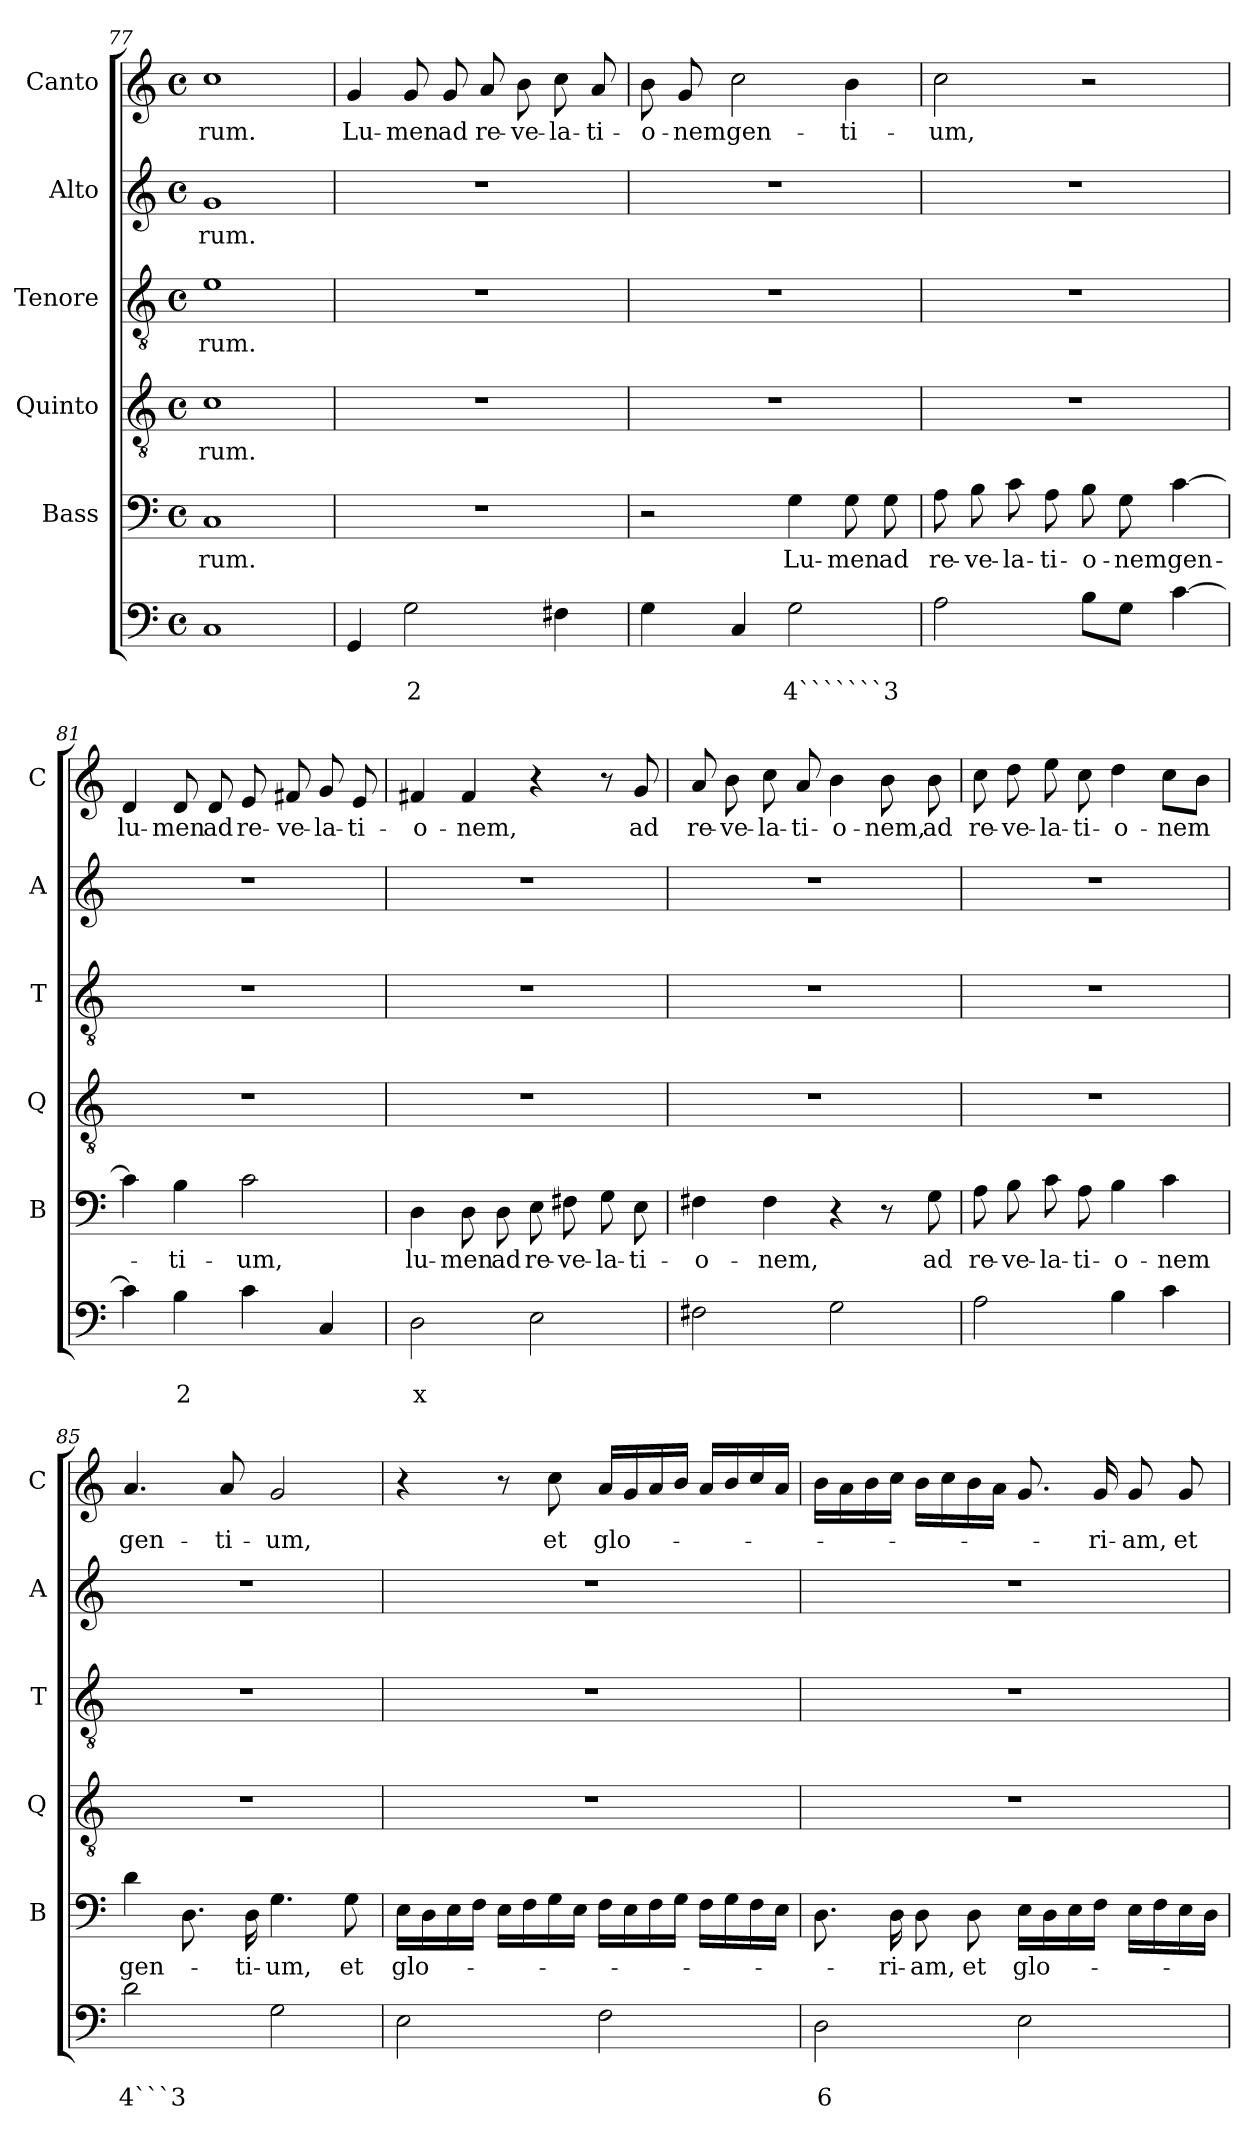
**kern	**text	**text	**kern	**text	**kern	**text	**kern	**text	**kern	**text	**kern	**text
*part6	*part6	*part6	*part5	*part5	*part4	*part4	*part3	*part3	*part2	*part2	*part1	*part1
*staff6	*staff6	*staff6	*staff5	*staff5	*staff4	*staff4	*staff3	*staff3	*staff2	*staff2	*staff1	*staff1
*	*	*	*I"Bass	*	*I"Quinto	*	*I"Tenore	*	*I"Alto	*	*I"Canto	*
*	*	*	*I'B	*	*I'Q	*	*I'T	*	*I'A	*	*I'C	*
*clefF4	*	*	*clefF4	*	*clefGv2	*	*clefGv2	*	*clefG2	*	*clefG2	*
*k[]	*	*	*k[]	*	*k[]	*	*k[]	*	*k[]	*	*k[]	*
*C:	*	*	*C:	*	*C:	*	*C:	*	*C:	*	*C:	*
*M4/4	*	*	*M4/4	*	*M4/4	*	*M4/4	*	*M4/4	*	*M4/4	*
*met(c)	*	*	*met(c)	*	*met(c)	*	*met(c)	*	*met(c)	*	*met(c)	*
=77	=77	=77	=77	=77	=77	=77	=77	=77	=77	=77	=77	=77
!	!	!	!	!LO:LY:b	!	!LO:LY:b	!	!LO:LY:b	!	!LO:LY:b	!	!LO:LY:b
1C	.	.	1C	-rum.	1c	-rum.	1e	-rum.	1g	-rum.	1cc	-rum.
=78	=78	=78	=78	=78	=78	=78	=78	=78	=78	=78	=78	=78
!	!	!	!	!	!	!	!	!	!	!	!	!LO:LY:b
4GG/	.	.	1r	.	1r	.	1r	.	1r	.	4g/	Lu-
!	!	!LO:LY:b	!	!	!	!	!	!	!	!	!	!LO:LY:b
2G\	.	2	.	.	.	.	.	.	.	.	8g/	-men
!	!	!	!	!	!	!	!	!	!	!	!	!LO:LY:b
.	.	.	.	.	.	.	.	.	.	.	8g/	ad
!	!	!	!	!	!	!	!	!	!	!	!	!LO:LY:b
.	.	.	.	.	.	.	.	.	.	.	8a/	re-
!	!	!	!	!	!	!	!	!	!	!	!	!LO:LY:b
.	.	.	.	.	.	.	.	.	.	.	8b\	-ve-
!	!	!	!	!	!	!	!	!	!	!	!	!LO:LY:b
4F#X\	.	.	.	.	.	.	.	.	.	.	8cc\	-la-
!	!	!	!	!	!	!	!	!	!	!	!	!LO:LY:b
.	.	.	.	.	.	.	.	.	.	.	8a/	-ti-
=79	=79	=79	=79	=79	=79	=79	=79	=79	=79	=79	=79	=79
!	!	!	!	!	!	!	!	!	!	!	!	!LO:LY:b
4G\	.	.	2r	.	1r	.	1r	.	1r	.	8b\	-o-
!	!	!	!	!	!	!	!	!	!	!	!	!LO:LY:b
.	.	.	.	.	.	.	.	.	.	.	8g/	-nem
!	!	!	!	!	!	!	!	!	!	!	!	!LO:LY:b
4C/	.	.	.	.	.	.	.	.	.	.	2cc\	gen-
!	!	!LO:LY:b	!	!LO:LY:b	!	!	!	!	!	!	!	!
2G\	.	4```````3	4G\	Lu-	.	.	.	.	.	.	.	.
!	!	!	!	!LO:LY:b	!	!	!	!	!	!	!	!LO:LY:b
.	.	.	8G\	-men	.	.	.	.	.	.	4b\	-ti-
!	!	!	!	!LO:LY:b	!	!	!	!	!	!	!	!
.	.	.	8G\	ad	.	.	.	.	.	.	.	.
=80	=80	=80	=80	=80	=80	=80	=80	=80	=80	=80	=80	=80
!	!	!	!	!LO:LY:b	!	!	!	!	!	!	!	!LO:LY:b
2A\	.	.	8A\	re-	1r	.	1r	.	1r	.	2cc\	-um,
!	!	!	!	!LO:LY:b	!	!	!	!	!	!	!	!
.	.	.	8B\	-ve-	.	.	.	.	.	.	.	.
!	!	!	!	!LO:LY:b	!	!	!	!	!	!	!	!
.	.	.	8c\	-la-	.	.	.	.	.	.	.	.
!	!	!	!	!LO:LY:b	!	!	!	!	!	!	!	!
.	.	.	8A\	-ti-	.	.	.	.	.	.	.	.
!	!	!	!	!LO:LY:b	!	!	!	!	!	!	!	!
8B\L	.	.	8B\	-o-	.	.	.	.	.	.	2r	.
!	!	!	!	!LO:LY:b	!	!	!	!	!	!	!	!
8G\J	.	.	8G\	-nem	.	.	.	.	.	.	.	.
!	!	!	!	!LO:LY:b	!	!	!	!	!	!	!	!
[4c\	.	.	[4c\	gen-	.	.	.	.	.	.	.	.
!!LO:LB:g=z
=81	=81	=81	=81	=81	=81	=81	=81	=81	=81	=81	=81	=81
!	!	!	!	!	!	!	!	!	!	!	!	!LO:LY:b
4c\]	.	.	4c\]	.	1r	.	1r	.	1r	.	4d/	lu-
!	!	!LO:LY:b	!	!LO:LY:b	!	!	!	!	!	!	!	!LO:LY:b
4B\	.	2	4B\	-ti-	.	.	.	.	.	.	8d/	-men
!	!	!	!	!	!	!	!	!	!	!	!	!LO:LY:b
.	.	.	.	.	.	.	.	.	.	.	8d/	ad
!	!	!	!	!LO:LY:b	!	!	!	!	!	!	!	!LO:LY:b
4c\	.	.	2c\	-um,	.	.	.	.	.	.	8e/	re-
!	!	!	!	!	!	!	!	!	!	!	!	!LO:LY:b
.	.	.	.	.	.	.	.	.	.	.	8f#X/	-ve-
!	!	!	!	!	!	!	!	!	!	!	!	!LO:LY:b
4C/	.	.	.	.	.	.	.	.	.	.	8g/	-la-
!	!	!	!	!	!	!	!	!	!	!	!	!LO:LY:b
.	.	.	.	.	.	.	.	.	.	.	8e/	-ti-
=82	=82	=82	=82	=82	=82	=82	=82	=82	=82	=82	=82	=82
!	!	!LO:LY:b	!	!LO:LY:b	!	!	!	!	!	!	!	!LO:LY:b
2D\	.	x	4D\	lu-	1r	.	1r	.	1r	.	4f#X/	-o-
!	!	!	!	!LO:LY:b	!	!	!	!	!	!	!	!LO:LY:b
.	.	.	8D\	-men	.	.	.	.	.	.	4f#/	-nem,
!	!	!	!	!LO:LY:b	!	!	!	!	!	!	!	!
.	.	.	8D\	ad	.	.	.	.	.	.	.	.
!	!	!	!	!LO:LY:b	!	!	!	!	!	!	!	!
2E\	.	.	8E\	re-	.	.	.	.	.	.	4r	.
!	!	!	!	!LO:LY:b	!	!	!	!	!	!	!	!
.	.	.	8F#X\	-ve-	.	.	.	.	.	.	.	.
!	!	!	!	!LO:LY:b	!	!	!	!	!	!	!	!
.	.	.	8G\	-la-	.	.	.	.	.	.	8r	.
!	!	!	!	!LO:LY:b	!	!	!	!	!	!	!	!LO:LY:b
.	.	.	8E\	-ti-	.	.	.	.	.	.	8g/	ad
=83	=83	=83	=83	=83	=83	=83	=83	=83	=83	=83	=83	=83
!	!	!	!	!LO:LY:b	!	!	!	!	!	!	!	!LO:LY:b
2F#X\	.	.	4F#X\	-o-	1r	.	1r	.	1r	.	8a/	re-
!	!	!	!	!	!	!	!	!	!	!	!	!LO:LY:b
.	.	.	.	.	.	.	.	.	.	.	8b\	-ve-
!	!	!	!	!LO:LY:b	!	!	!	!	!	!	!	!LO:LY:b
.	.	.	4F#\	-nem,	.	.	.	.	.	.	8cc\	-la-
!	!	!	!	!	!	!	!	!	!	!	!	!LO:LY:b
.	.	.	.	.	.	.	.	.	.	.	8a/	-ti-
!	!	!	!	!	!	!	!	!	!	!	!	!LO:LY:b
2G\	.	.	4r	.	.	.	.	.	.	.	4b\	-o-
!	!	!	!	!	!	!	!	!	!	!	!	!LO:LY:b
.	.	.	8r	.	.	.	.	.	.	.	8b\	-nem,
!	!	!	!	!LO:LY:b	!	!	!	!	!	!	!	!LO:LY:b
.	.	.	8G\	ad	.	.	.	.	.	.	8b\	ad
=84	=84	=84	=84	=84	=84	=84	=84	=84	=84	=84	=84	=84
!	!	!	!	!LO:LY:b	!	!	!	!	!	!	!	!LO:LY:b
2A\	.	.	8A\	re-	1r	.	1r	.	1r	.	8cc\	re-
!	!	!	!	!LO:LY:b	!	!	!	!	!	!	!	!LO:LY:b
.	.	.	8B\	-ve-	.	.	.	.	.	.	8dd\	-ve-
!	!	!	!	!LO:LY:b	!	!	!	!	!	!	!	!LO:LY:b
.	.	.	8c\	-la-	.	.	.	.	.	.	8ee\	-la-
!	!	!	!	!LO:LY:b	!	!	!	!	!	!	!	!LO:LY:b
.	.	.	8A\	-ti-	.	.	.	.	.	.	8cc\	-ti-
!	!	!	!	!LO:LY:b	!	!	!	!	!	!	!	!LO:LY:b
4B\	.	.	4B\	-o-	.	.	.	.	.	.	4dd\	-o-
!	!	!	!	!LO:LY:b	!	!	!	!	!	!	!	!LO:LY:b
4c\	.	.	4c\	-nem	.	.	.	.	.	.	8cc\L	-nem
.	.	.	.	.	.	.	.	.	.	.	8b\J	.
=85	=85	=85	=85	=85	=85	=85	=85	=85	=85	=85	=85	=85
!	!	!LO:LY:b	!	!LO:LY:b	!	!	!	!	!	!	!	!LO:LY:b
2d\	.	4```3	4d\	gen-	1r	.	1r	.	1r	.	4.a/	gen-
.	.	.	8.D\	.	.	.	.	.	.	.	.	.
!	!	!	!	!	!	!	!	!	!	!	!	!LO:LY:b
.	.	.	.	.	.	.	.	.	.	.	8a/	-ti-
!	!	!	!	!LO:LY:b	!	!	!	!	!	!	!	!
.	.	.	16D\	-ti-	.	.	.	.	.	.	.	.
!	!	!	!	!LO:LY:b	!	!	!	!	!	!	!	!LO:LY:b
2G\	.	.	4.G\	-um,	.	.	.	.	.	.	2g/	-um,
!	!	!	!	!LO:LY:b	!	!	!	!	!	!	!	!
.	.	.	8G\	et	.	.	.	.	.	.	.	.
!!LO:PB:g=z
=86	=86	=86	=86	=86	=86	=86	=86	=86	=86	=86	=86	=86
!	!	!	!	!LO:LY:b	!	!	!	!	!	!	!	!
2E\	.	.	16E\LL	glo-	1r	.	1r	.	1r	.	4r	.
.	.	.	16D\	.	.	.	.	.	.	.	.	.
.	.	.	16E\	.	.	.	.	.	.	.	.	.
.	.	.	16F\JJ	.	.	.	.	.	.	.	.	.
.	.	.	16E\LL	.	.	.	.	.	.	.	8r	.
.	.	.	16F\	.	.	.	.	.	.	.	.	.
!	!	!	!	!	!	!	!	!	!	!	!	!LO:LY:b
.	.	.	16G\	.	.	.	.	.	.	.	8cc\	et
.	.	.	16E\JJ	.	.	.	.	.	.	.	.	.
!	!	!	!	!	!	!	!	!	!	!	!	!LO:LY:b
2F\	.	.	16F\LL	.	.	.	.	.	.	.	16a/LL	glo-
.	.	.	16E\	.	.	.	.	.	.	.	16g/	.
.	.	.	16F\	.	.	.	.	.	.	.	16a/	.
.	.	.	16G\JJ	.	.	.	.	.	.	.	16b/JJ	.
.	.	.	16F\LL	.	.	.	.	.	.	.	16a/LL	.
.	.	.	16G\	.	.	.	.	.	.	.	16b/	.
.	.	.	16F\	.	.	.	.	.	.	.	16cc/	.
.	.	.	16E\JJ	.	.	.	.	.	.	.	16a/JJ	.
=87	=87	=87	=87	=87	=87	=87	=87	=87	=87	=87	=87	=87
!	!	!LO:LY:b	!	!	!	!	!	!	!	!	!	!
2D\	.	6	8.D\	.	1r	.	1r	.	1r	.	16b\LL	.
.	.	.	.	.	.	.	.	.	.	.	16a\	.
.	.	.	.	.	.	.	.	.	.	.	16b\	.
!	!	!	!	!LO:LY:b	!	!	!	!	!	!	!	!
.	.	.	16D\	-ri-	.	.	.	.	.	.	16cc\JJ	.
!	!	!	!	!LO:LY:b	!	!	!	!	!	!	!	!
.	.	.	8D\	-am,	.	.	.	.	.	.	16b\LL	.
.	.	.	.	.	.	.	.	.	.	.	16cc\	.
!	!	!	!	!LO:LY:b	!	!	!	!	!	!	!	!
.	.	.	8D\	et	.	.	.	.	.	.	16b\	.
.	.	.	.	.	.	.	.	.	.	.	16a\JJ	.
!	!	!	!	!LO:LY:b	!	!	!	!	!	!	!	!
2E\	.	.	16E\LL	glo-	.	.	.	.	.	.	8.g/	.
.	.	.	16D\	.	.	.	.	.	.	.	.	.
.	.	.	16E\	.	.	.	.	.	.	.	.	.
!	!	!	!	!	!	!	!	!	!	!	!	!LO:LY:b
.	.	.	16F\JJ	.	.	.	.	.	.	.	16g/	-ri-
!	!	!	!	!	!	!	!	!	!	!	!	!LO:LY:b
.	.	.	16E\LL	.	.	.	.	.	.	.	8g/	-am,
.	.	.	16F\	.	.	.	.	.	.	.	.	.
!	!	!	!	!	!	!	!	!	!	!	!	!LO:LY:b
.	.	.	16E\	.	.	.	.	.	.	.	8g/	et
.	.	.	16D\JJ	.	.	.	.	.	.	.	.	.
=	=	=	=	=	=	=	=	=	=	=	=	=
*-	*-	*-	*-	*-	*-	*-	*-	*-	*-	*-	*-	*-
